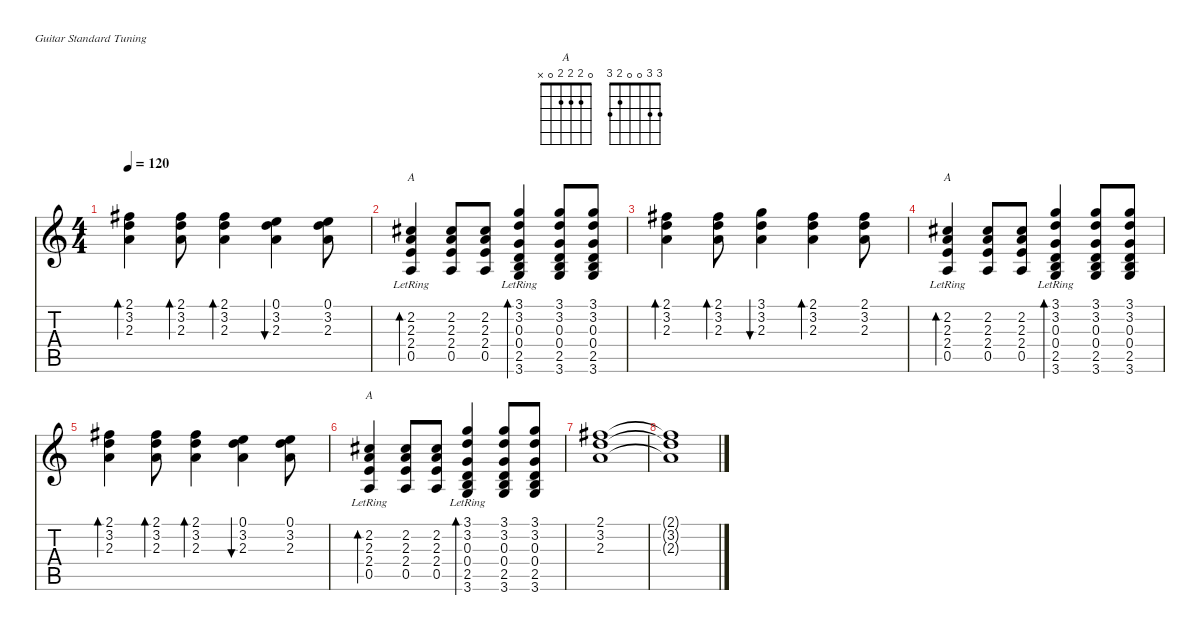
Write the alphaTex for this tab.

\defaultSystemsLayout 4
\hideDynamics
\bracketExtendMode nobrackets
\singleTrackTrackNamePolicy hidden
\multiTrackTrackNamePolicy hidden
\otherSystemsTrackNameOrientation horizontal
\track ("Guitar 1  Vedder" "jz.guit.") {defaultSystemsLayout 8 instrument electricguitarjazz}
\staff {score tabs}
\tuning (E4 B3 G3 D3 A2 E2)
\chord ("A" 0 2 2 2 0 x)
\chord ("" 3 3 0 0 2 3)
\ts (4 4)
\tempo 120
\clef g2
\ks c
(2.1{acc #} 3.2 2.3).4{bd 60 dy f beam Down} (2.1{acc #} 3.2 2.3).8{bd 30 beam Down} (2.1{acc #} 3.2 2.3).4{bd 30 beam Down} (0.1 3.2 2.3).4{bu 30 dy fff beam Down} (0.1 3.2 2.3).8{dy f beam Down} |
(2.2{lr acc #} 2.3{lr} 2.4{lr} 0.5{lr}).4{bd 30 ch "A" beam Up} (2.2{acc #} 2.3 2.4 0.5).8{beam Up} (2.2{acc #} 2.3 2.4 0.5).8{beam Up} (3.1{lr} 3.2{lr} 0.3{lr} 0.4{lr} 2.5{lr} 3.6{lr}).4{bd 30 ch "" beam Up} (3.1 3.2 0.3 0.4 2.5 3.6).8{beam Up} (3.1 3.2 0.3 0.4 2.5 3.6).8{beam Up} |
(2.1{acc #} 3.2 2.3).4{bd 60 beam Down} (2.1{acc #} 3.2 2.3).8{bd 30 beam Down} (3.1 3.2 2.3).4{bu 30 beam Down} (2.1{acc #} 3.2 2.3).4{bd 60 beam Down} (2.1{acc #} 3.2 2.3).8{beam Down} |
(2.2{lr acc #} 2.3{lr} 2.4{lr} 0.5{lr}).4{bd 30 ch "A" beam Up} (2.2{acc #} 2.3 2.4 0.5).8{beam Up} (2.2{acc #} 2.3 2.4 0.5).8{beam Up} (3.1{lr} 3.2{lr} 0.3{lr} 0.4{lr} 2.5{lr} 3.6{lr}).4{bd 30 ch "" beam Up} (3.1 3.2 0.3 0.4 2.5 3.6).8{beam Up} (3.1 3.2 0.3 0.4 2.5 3.6).8{beam Up} |
(2.1{acc #} 3.2 2.3).4{bd 60 beam Down} (2.1{acc #} 3.2 2.3).8{bd 30 beam Down} (2.1{acc #} 3.2 2.3).4{bd 30 beam Down} (0.1 3.2 2.3).4{bu 30 dy fff beam Down} (0.1 3.2 2.3).8{dy f beam Down} |
(2.2{lr acc #} 2.3{lr} 2.4{lr} 0.5{lr}).4{bd 30 ch "A" beam Up} (2.2{acc #} 2.3 2.4 0.5).8{beam Up} (2.2{acc #} 2.3 2.4 0.5).8{beam Up} (3.1{lr} 3.2{lr} 0.3{lr} 0.4{lr} 2.5{lr} 3.6{lr}).4{bd 30 ch "" beam Up} (3.1 3.2 0.3 0.4 2.5 3.6).8{beam Up} (3.1 3.2 0.3 0.4 2.5 3.6).8{beam Up} |
(2.1{acc #} 3.2 2.3).1{beam Down} |
(2.1{t acc #} 3.2{t} 2.3{t}).1{beam Down}
